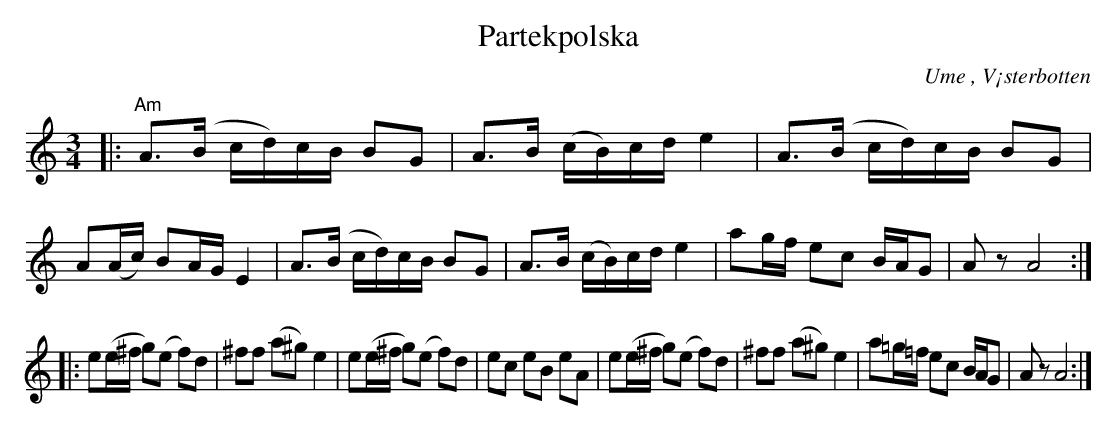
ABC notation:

X:1
T:Partekpolska
O:Ume , V¡sterbotten
M:3/4
L:1/8
K:Am
|: "Am" A>(B c/d/)c/B/ BG | A>B (c/B/)c/d/ e2 |A>(B c/d/)c/B/ BG | A(A/c/) BA/G/ E2 |A>(B c/d/)c/B/ BG | A>B (c/B/)c/d/ e2 | ag/f/ ec B/A/G | Az A4 :|
|: e(e/^f/ g)(e f)d | ^ff (a^g) e2 | e(e/^f/ g)(e f)d | ec eB eA |e(e/^f/ g)(e f)d | ^ff (a^g) e2| a=g/=f/ ec B/A/G | Az A4 :|
